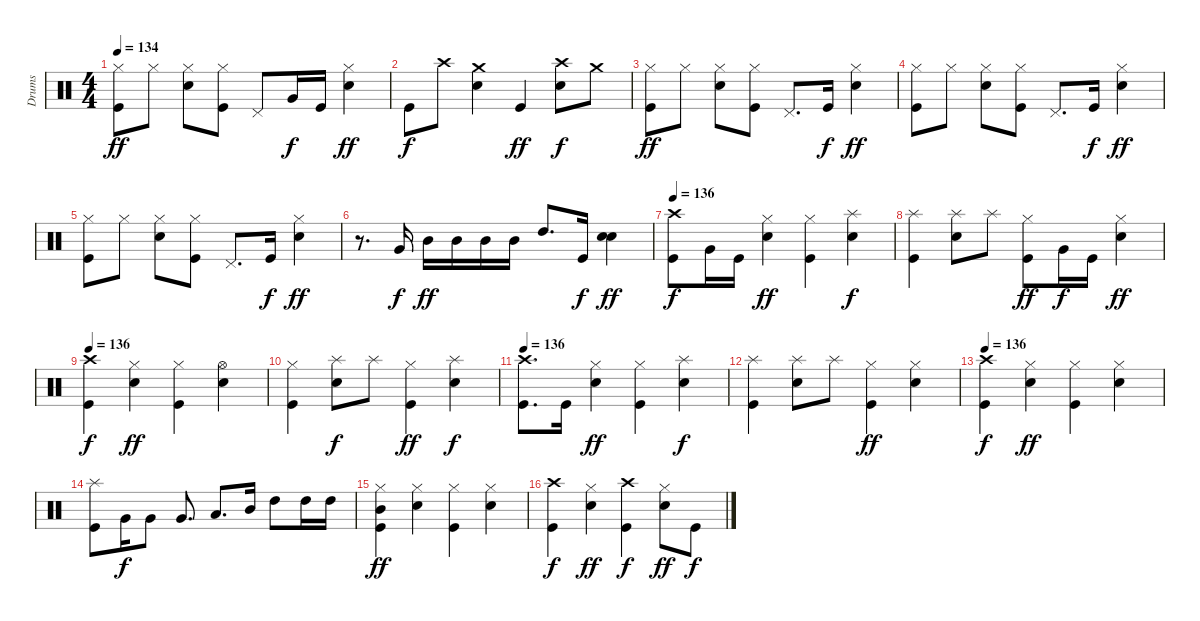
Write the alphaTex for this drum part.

\track ("Drums" "Drums") {instrument percussion}
\staff {score}
\articulation defaults
\ts (4 4)
\tempo 134
\clef neutral
\ks c
("Hi-Hat (closed)" "Kick (hit)").8{dy ff} "Hi-Hat (closed)".8 ("Hi-Hat (closed)" "Snare (hit) 2").8 ("Hi-Hat (closed)" "Kick (hit)").8 "Pedal Hi-Hat (hit)".8 "Very Low Tom (hit)".16{dy f} "Kick (hit)".16 ("Hi-Hat (closed)" "Snare (hit) 2").4{dy ff} |
"Kick (hit)".8{dy f} "Crash high (hit)".8 ("Crash medium (hit)" "Snare (hit) 2").4 "Kick (hit)".4{dy ff} ("Crash high (hit)" "Snare (hit) 2").8{dy f} "Crash medium (hit)".8 |
("Hi-Hat (closed)" "Kick (hit)").8{dy ff} "Hi-Hat (closed)".8 ("Hi-Hat (closed)" "Snare (hit) 2").8 ("Hi-Hat (closed)" "Kick (hit)").8 "Pedal Hi-Hat (hit)".8{d} "Kick (hit)".16{dy f} ("Hi-Hat (closed)" "Snare (hit) 2").4{dy ff} |
("Hi-Hat (closed)" "Kick (hit)").8 "Hi-Hat (closed)".8 ("Hi-Hat (closed)" "Snare (hit) 2").8 ("Hi-Hat (closed)" "Kick (hit)").8 "Pedal Hi-Hat (hit)".8{d} "Kick (hit)".16{dy f} ("Hi-Hat (closed)" "Snare (hit) 2").4{dy ff} |
("Hi-Hat (closed)" "Kick (hit)").8 "Hi-Hat (closed)".8 ("Hi-Hat (closed)" "Snare (hit) 2").8 ("Hi-Hat (closed)" "Kick (hit)").8 "Pedal Hi-Hat (hit)".8{d} "Kick (hit)".16{dy f} ("Hi-Hat (closed)" "Snare (hit) 2").4{dy ff} |
r.8{d} "Very Low Tom (hit)".16{dy f} "Mid Tom (hit)".16{dy ff} "Mid Tom (hit)".16 "Mid Tom (hit)".16 "Mid Tom (hit)".16 "High Tom (hit)".8{d} "Kick (hit)".16{dy f} ("Snare (hit) 2" "Snare (hit) 2").4{dy ff} |
\tempo 136
("Crash high (hit)" "Kick (hit)").8{dy f} "Very Low Tom (hit)".16 "Kick (hit)".16 ("Hi-Hat (closed)" "Snare (hit) 2").4{dy ff} ("Hi-Hat (closed)" "Kick (hit)").4 ("Splash (hit)" "Snare (hit) 2").4{dy f} |
("Splash (hit)" "Kick (hit)").4 ("Splash (hit)" "Snare (hit) 2").8 "Splash (hit)".8 ("Hi-Hat (closed)" "Kick (hit)").8{dy ff} "Very Low Tom (hit)".16{dy f} "Kick (hit)".16 ("Hi-Hat (closed)" "Snare (hit) 2").4{dy ff} |
\tempo 136
("Crash high (hit)" "Kick (hit)").4{dy f} ("Hi-Hat (closed)" "Snare (hit) 2").4{dy ff} ("Hi-Hat (closed)" "Kick (hit)").4 ("Hi-Hat (open)" "Snare (hit) 2").4 |
("Hi-Hat (closed)" "Kick (hit)").4 ("Splash (hit)" "Snare (hit) 2").8{dy f} "Splash (hit)".8 ("Hi-Hat (closed)" "Kick (hit)").4{dy ff} ("Splash (hit)" "Snare (hit) 2").4{dy f} |
\tempo 136
("Crash high (hit)" "Kick (hit)").8{d} "Kick (hit)".16 ("Hi-Hat (closed)" "Snare (hit) 2").4{dy ff} ("Hi-Hat (closed)" "Kick (hit)").4 ("Splash (hit)" "Snare (hit) 2").4{dy f} |
("Splash (hit)" "Kick (hit)").4 ("Splash (hit)" "Snare (hit) 2").8 "Splash (hit)".8 ("Hi-Hat (closed)" "Kick (hit)").4{dy ff} ("Hi-Hat (closed)" "Snare (hit) 2").4 |
\tempo 136
("Crash high (hit)" "Kick (hit)").4{dy f} ("Hi-Hat (closed)" "Snare (hit) 2").4{dy ff} ("Hi-Hat (closed)" "Kick (hit)").4 ("Hi-Hat (closed)" "Snare (hit) 2").4 |
("Splash (hit)" "Kick (hit)").8 "Very Low Tom (hit)".16{dy f} "Very Low Tom (hit)".8 "Very Low Tom (hit)".8{d} "Low Tom (hit)".8{d} "Mid Tom (hit)".16 "High Tom (hit)".8 "High Tom (hit)".16 "High Tom (hit)".16 |
("Hi-Hat (closed)" "Mid Tom (hit)" "Kick (hit)").4{dy ff} ("Hi-Hat (closed)" "Snare (hit) 2").4 ("Hi-Hat (closed)" "Kick (hit)").4 ("Hi-Hat (closed)" "Snare (hit) 2").4 |
("Crash high (hit)" "Kick (hit)").4{dy f} ("Hi-Hat (closed)" "Snare (hit) 2").4{dy ff} ("Crash high (hit)" "Kick (hit)").4{dy f} ("Hi-Hat (closed)" "Snare (hit) 2").8{dy ff} "Kick (hit)".8{dy f}
